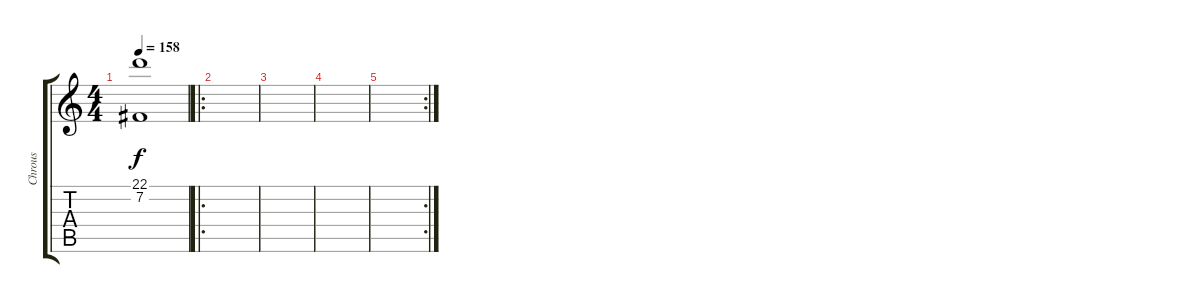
\track ("Chrous" "Chrous") {instrument lead6voice}
\staff {score tabs}
\tuning (E4 B3 G3 D3 A2 E2) {hide}
\ts (4 4)
\tempo 158
\clef g2
\ks c
(22.1{t} 7.2{t}).1{dy f} |
\ro
|
|
|
\rc 2
